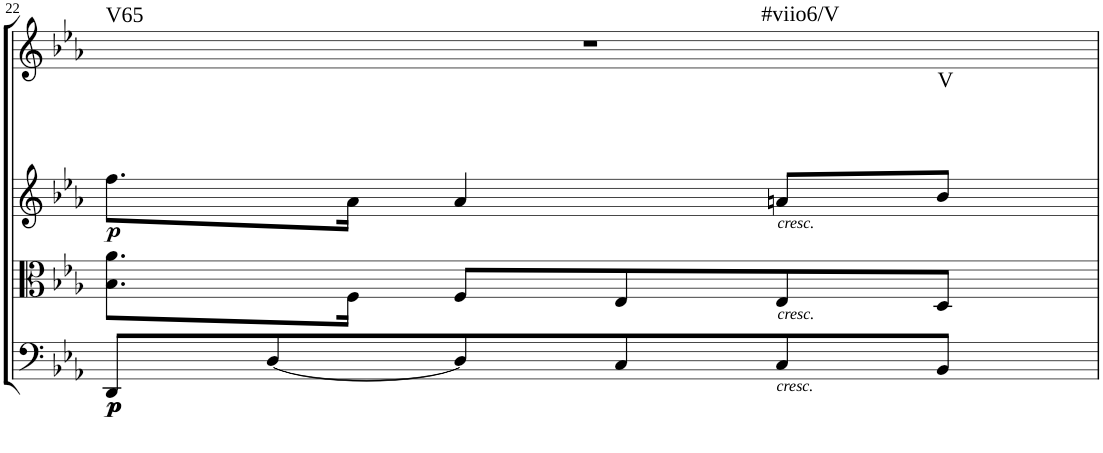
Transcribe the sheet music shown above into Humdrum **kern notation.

**kern	**dynam	**kern	**kern	**dynam	**harte	**kern	**harte
*part4	*part4	*part3	*part2	*part2	*part2	*part1	*part1
*staff4	*staff4	*staff3	*staff2	*staff2	*	*staff1	*
*I"Cello	*	*I"Viola	*I"2nd Violin	*	*	*I"1st Violin	*
*	*	*I'Vla	*I'Vln	*	*	*I'Vln	*
!!LO:PB:g=z
*clefF4	*	*clefC3	*clefG2	*	*	*clefG2	*
*k[b-e-a-]	*	*k[b-e-a-]	*k[b-e-a-]	*	*	*k[b-e-a-]	*
*E-:	*	*E-:	*E-:	*	*	*E-:	*
*M3/4	*	*M3/4	*M3/4	*	*	*M3/4	*
=22	=22	=22	=22	=22	=22	=22	=22
!	!LO:DY:b	!	!	!	!	!	!
!	!LO:DY:n=1:b	!	!	!LO:DY:b	!	!	!LO:H:n=1:kt=V65
!	!	!	!	!	!	!	!LO:H:n=2:kt=#viio6/V
8DD/L	p p	8.B-\ 8.a-\L	8.ff\L	p	.	2.r	N N
[8D/	.	.	.	.	.	.	.
.	.	16F\Jk	16a-\Jk	.	.	.	.
8D/]	.	8F/L	4a-/	.	.	.	.
8C/	.	8E-/	.	.	.	.	.
!	!	!	!LO:TX:b:i:t=cresc.	!	!	!	!
!	!	!LO:TX:b:i:t=cresc.	!	!	!	!	!
!LO:TX:b:i:t=cresc.	!	!	!	!	!	!	!
8C/	.	8E-/	8an/L	.	.	.	.
!	!	!	!	!	!LO:H:kt=V	!	!
8BB-/J	.	8D/J	8b-/J	.	N	.	.
=	=	=	=	=	=	=	=
*-	*-	*-	*-	*-	*-	*-	*-
